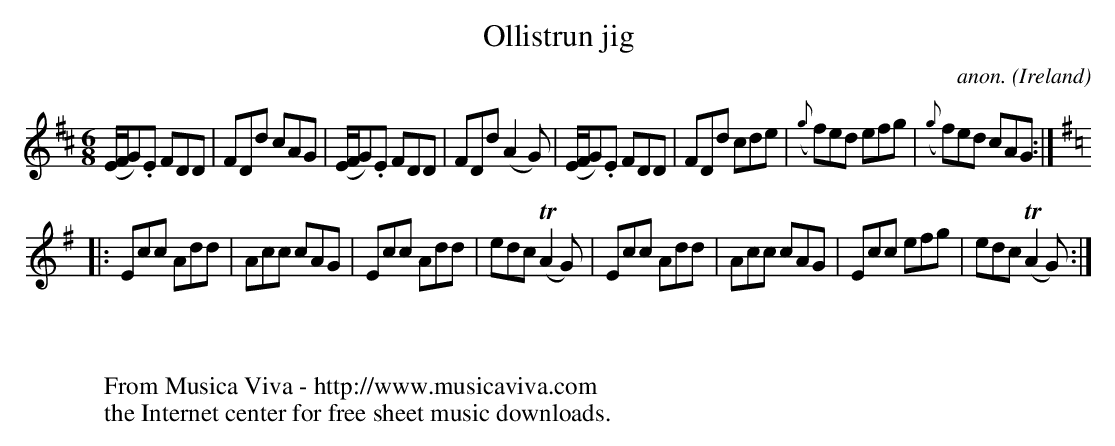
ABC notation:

X:1
T:Ollistrun jig
C:anon.
O:Ireland
m:Tn2 = (3n/o/n/ m/n/
M:6/8
L:1/8
K:D
(E/F/G).E FDD|FDd cAG|(E/F/G).E FDD|FDd (A2G)|(E/F/G).E FDD|FDd cde|({g}f)ed efg|({g}f)ed cAG:|
K:G
|:Ecc Add|Acc cAG|Ecc Add|edc (TA2G)|Ecc Add|Acc cAG|Ecc efg|edc (TA2G):|
W:
W:
W: From Musica Viva - http://www.musicaviva.com
W: the Internet center for free sheet music downloads.
